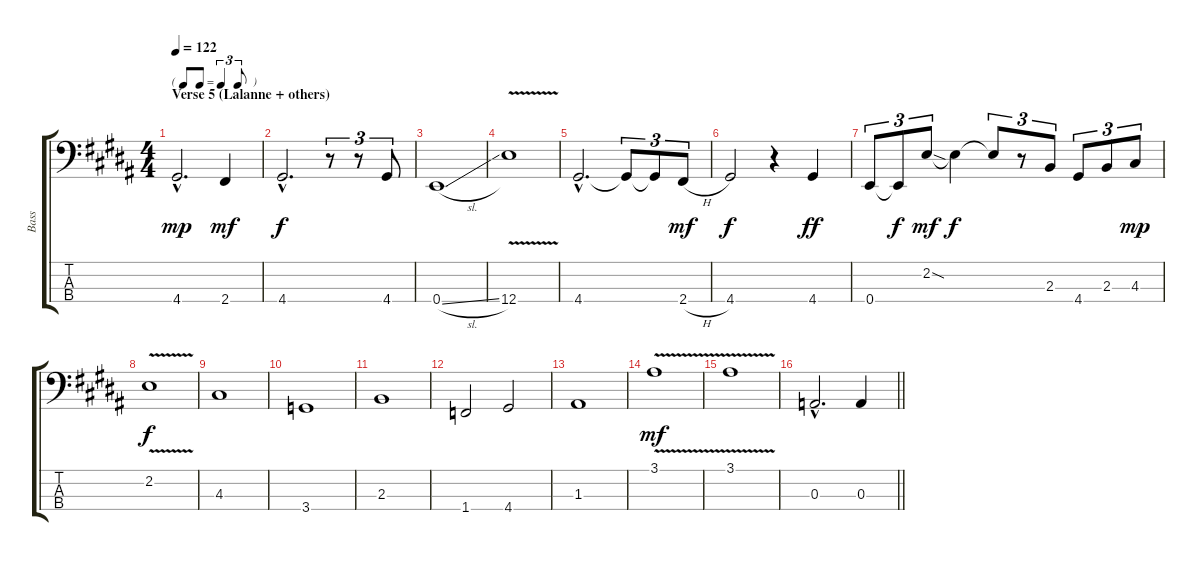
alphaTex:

\track ("Bass" "Bass") {instrument fretlessbass}
\staff {score tabs}
\tuning (G2 D2 A1 E1) {hide}
\ts (4 4)
\tf triplet8th
\section ("" "Verse 5 (Lalanne + others)")
\tempo 122
\clef f4
\ks g#minor
4.4{hac}.2{d dy mp} 2.4.4{dy mf} |
4.4{hac}.2{d dy f} r.8{tu (3 2)} r.8{tu (3 2)} 4.4.8{tu (3 2)} |
0.4{sl}.1 |
12.4{v}.1 |
4.4{hac}.2{d} 4.4{t}.8{tu (3 2)} 4.4{t}.8{tu (3 2)} 2.4{h}.8{tu (3 2) dy mf} |
4.4.2{dy f} r.4 4.4.4{dy ff} |
0.4.8{tu (3 2)} 0.4{t}.8{tu (3 2) dy f} 2.2{sod}.8{tu (3 2) dy mf} 2.2{t}.4{dy f} 2.2{t}.8{tu (3 2)} r.8{tu (3 2)} 2.3.8{tu (3 2)} 4.4.8{tu (3 2)} 2.3.8{tu (3 2)} 4.3.8{tu (3 2) dy mp} |
2.2{v}.1{dy f} |
4.3.1 |
3.4.1 |
2.3.1 |
1.4.2 4.4.2 |
1.3.1 |
3.1{v}.1{dy mf} |
3.1{v}.1 |
\barLineRight lightlight
0.3{hac}.2{d} 0.3.4
